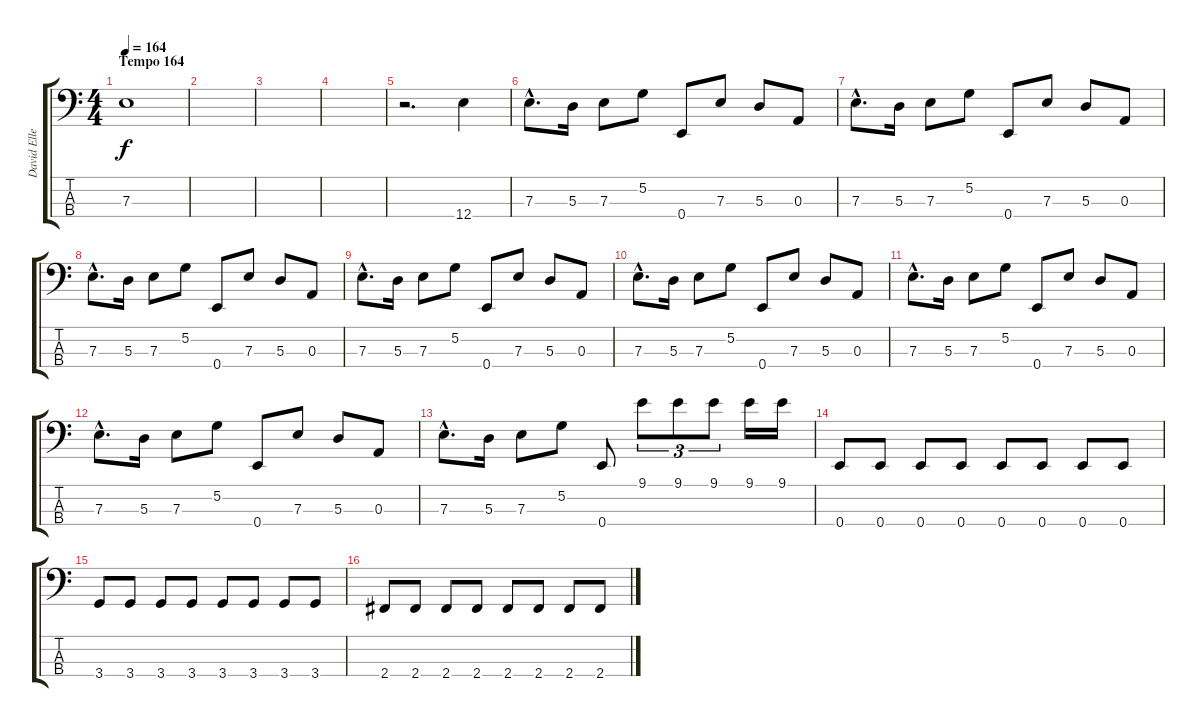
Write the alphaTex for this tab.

\track ("David Ellefson (Bass)" "David Elle") {instrument electricguitarjazz}
\staff {score tabs}
\tuning (G2 D2 A1 E1) {hide}
\ts (4 4)
\section ("" "Tempo 164")
\tempo 164
\clef f4
\ks c
7.3{t}.1{dy f} |
|
|
|
r.2{d} 12.4.4 |
7.3{hac}.8{d} 5.3.16 7.3.8 5.2.8 0.4.8 7.3.8 5.3.8 0.3.8 |
7.3{hac}.8{d} 5.3.16 7.3.8 5.2.8 0.4.8 7.3.8 5.3.8 0.3.8 |
7.3{hac}.8{d} 5.3.16 7.3.8 5.2.8 0.4.8 7.3.8 5.3.8 0.3.8 |
7.3{hac}.8{d} 5.3.16 7.3.8 5.2.8 0.4.8 7.3.8 5.3.8 0.3.8 |
7.3{hac}.8{d} 5.3.16 7.3.8 5.2.8 0.4.8 7.3.8 5.3.8 0.3.8 |
7.3{hac}.8{d} 5.3.16 7.3.8 5.2.8 0.4.8 7.3.8 5.3.8 0.3.8 |
7.3{hac}.8{d} 5.3.16 7.3.8 5.2.8 0.4.8 7.3.8 5.3.8 0.3.8 |
7.3{hac}.8{d} 5.3.16 7.3.8 5.2.8 0.4.8 9.1.8{tu (3 2)} 9.1.8{tu (3 2)} 9.1.8{tu (3 2)} 9.1.16 9.1.16 |
0.4.8 0.4.8 0.4.8 0.4.8 0.4.8 0.4.8 0.4.8 0.4.8 |
3.4.8 3.4.8 3.4.8 3.4.8 3.4.8 3.4.8 3.4.8 3.4.8 |
2.4.8 2.4.8 2.4.8 2.4.8 2.4.8 2.4.8 2.4.8 2.4.8
